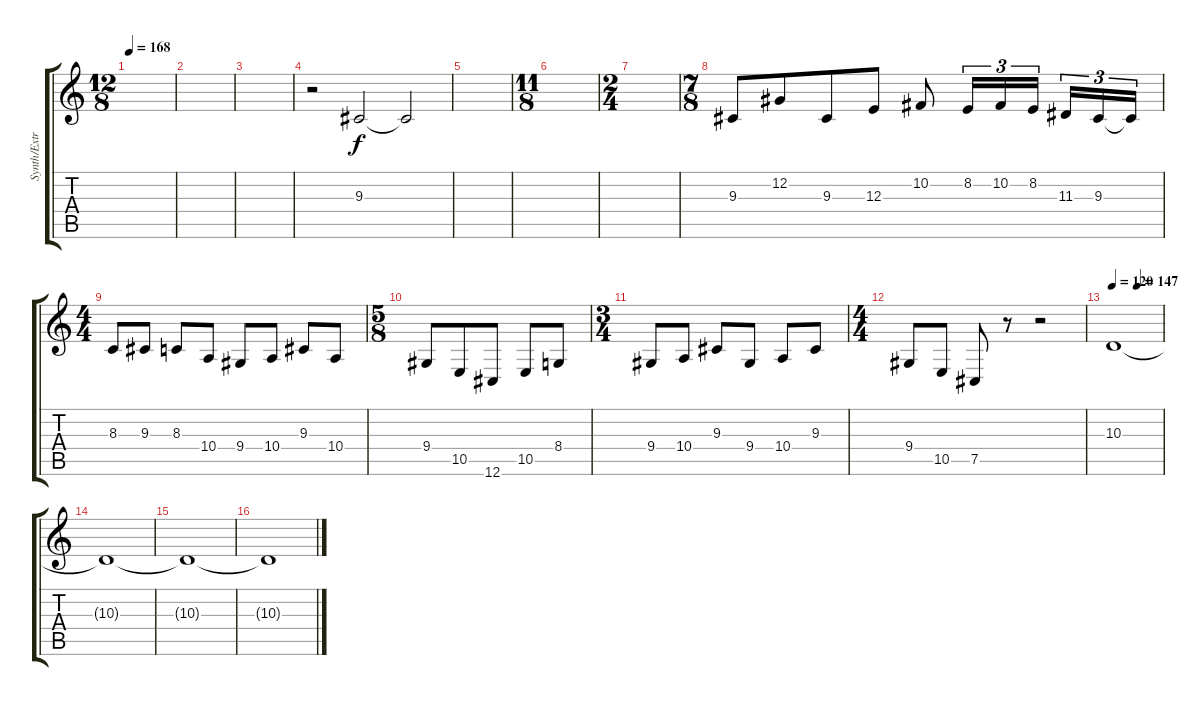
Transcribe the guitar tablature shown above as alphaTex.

\track ("Synth/Extra Guitar II/Vocals" "Synth/Extr") {instrument lead2sawtooth}
\staff {score tabs}
\tuning (Db4 Ab3 E3 B2 Gb2 Db2) {hide}
\ts (12 8)
\tempo 168
\clef g2
\ks c
|
|
|
r.2 9.3.2{volume 13 instrument reversecymbal} 9.3{t}.2 |
|
\ts (11 8)
|
\ts (2 4)
|
\ts (7 8)
9.3.8{instrument acousticguitarsteel} 12.2.8 9.3.8 12.3.8 10.2.8 8.2.16{tu (3 2)} 10.2.16{tu (3 2)} 8.2.16{tu (3 2)} 11.3.16{tu (3 2)} 9.3.16{tu (3 2)} 9.3{t}.16{tu (3 2)} |
\ts (4 4)
8.3.8 9.3.8 8.3.8 10.4.8 9.4.8 10.4.8 9.3.8 10.4.8 |
\ts (5 8)
9.4.8 10.5.8 12.6.8 10.5.8 8.4.8 |
\ts (3 4)
9.4.8 10.4.8 9.3.8 9.4.8 10.4.8 9.3.8 |
\ts (4 4)
9.4.8 10.5.8 7.5.8 r.8 r.2 |
\tempo 120
\tempo (147 0.5)
10.3.1{instrument lead2sawtooth} |
10.3{t}.1 |
10.3{t}.1 |
10.3{t}.1
